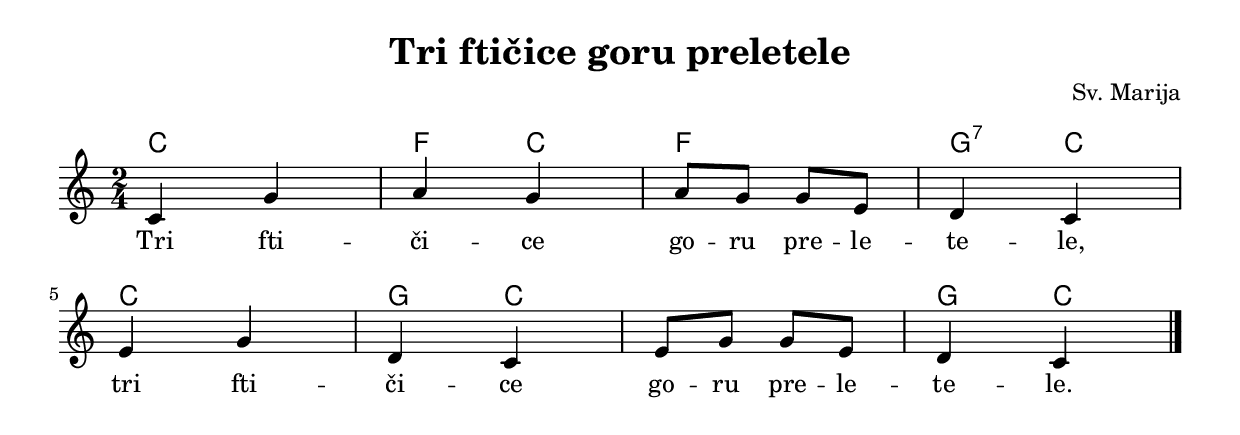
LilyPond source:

\version "2.24.1"
\include "deutsch.ly"

\header {
  title = "Tri ftičice goru preletele"
  %subtitle = "II."
  composer = "Sv. Marija"
}

\paper {
  #(set-paper-size "a4")
  indent = 0
  top-margin = 10
  markup-system-spacing = #'((basic-distance . 0.1) (padding . 2))
  system-system-spacing = #'((basic-distance . 0.1) (padding . 3))
  %annotate-spacing = ##t
}

global = {
  \key c \major
  \numericTimeSignature
  \time 2/4
}

chordNames = \chordmode {
  \global
  % Chords follow here.
  \set chordChanges = ##t
  \semiGermanChords
  c4 c f c
  f2 g4:7 c4
  c2
  g4 c4
  c2
  g4 c4
}

melody = \relative c' {
  \global
  % Music follows here.
  c4 g' |
  a4 g |
  a8 g g e |
  d4 c | \break
  e4 g |
  d4 c |
  e8 g g e |
  d4 c |
  \bar "|."
}

verse = \lyricmode {
  % Lyrics follow here.
  Tri fti -- či -- ce go -- ru pre -- le -- te -- le,
  tri fti -- či -- ce go -- ru pre -- le -- te -- le.
}

\score {
  <<
    \new ChordNames \chordNames
    \new Staff { \melody }
    \addlyrics { \verse }
  >>
  \layout { }
}
